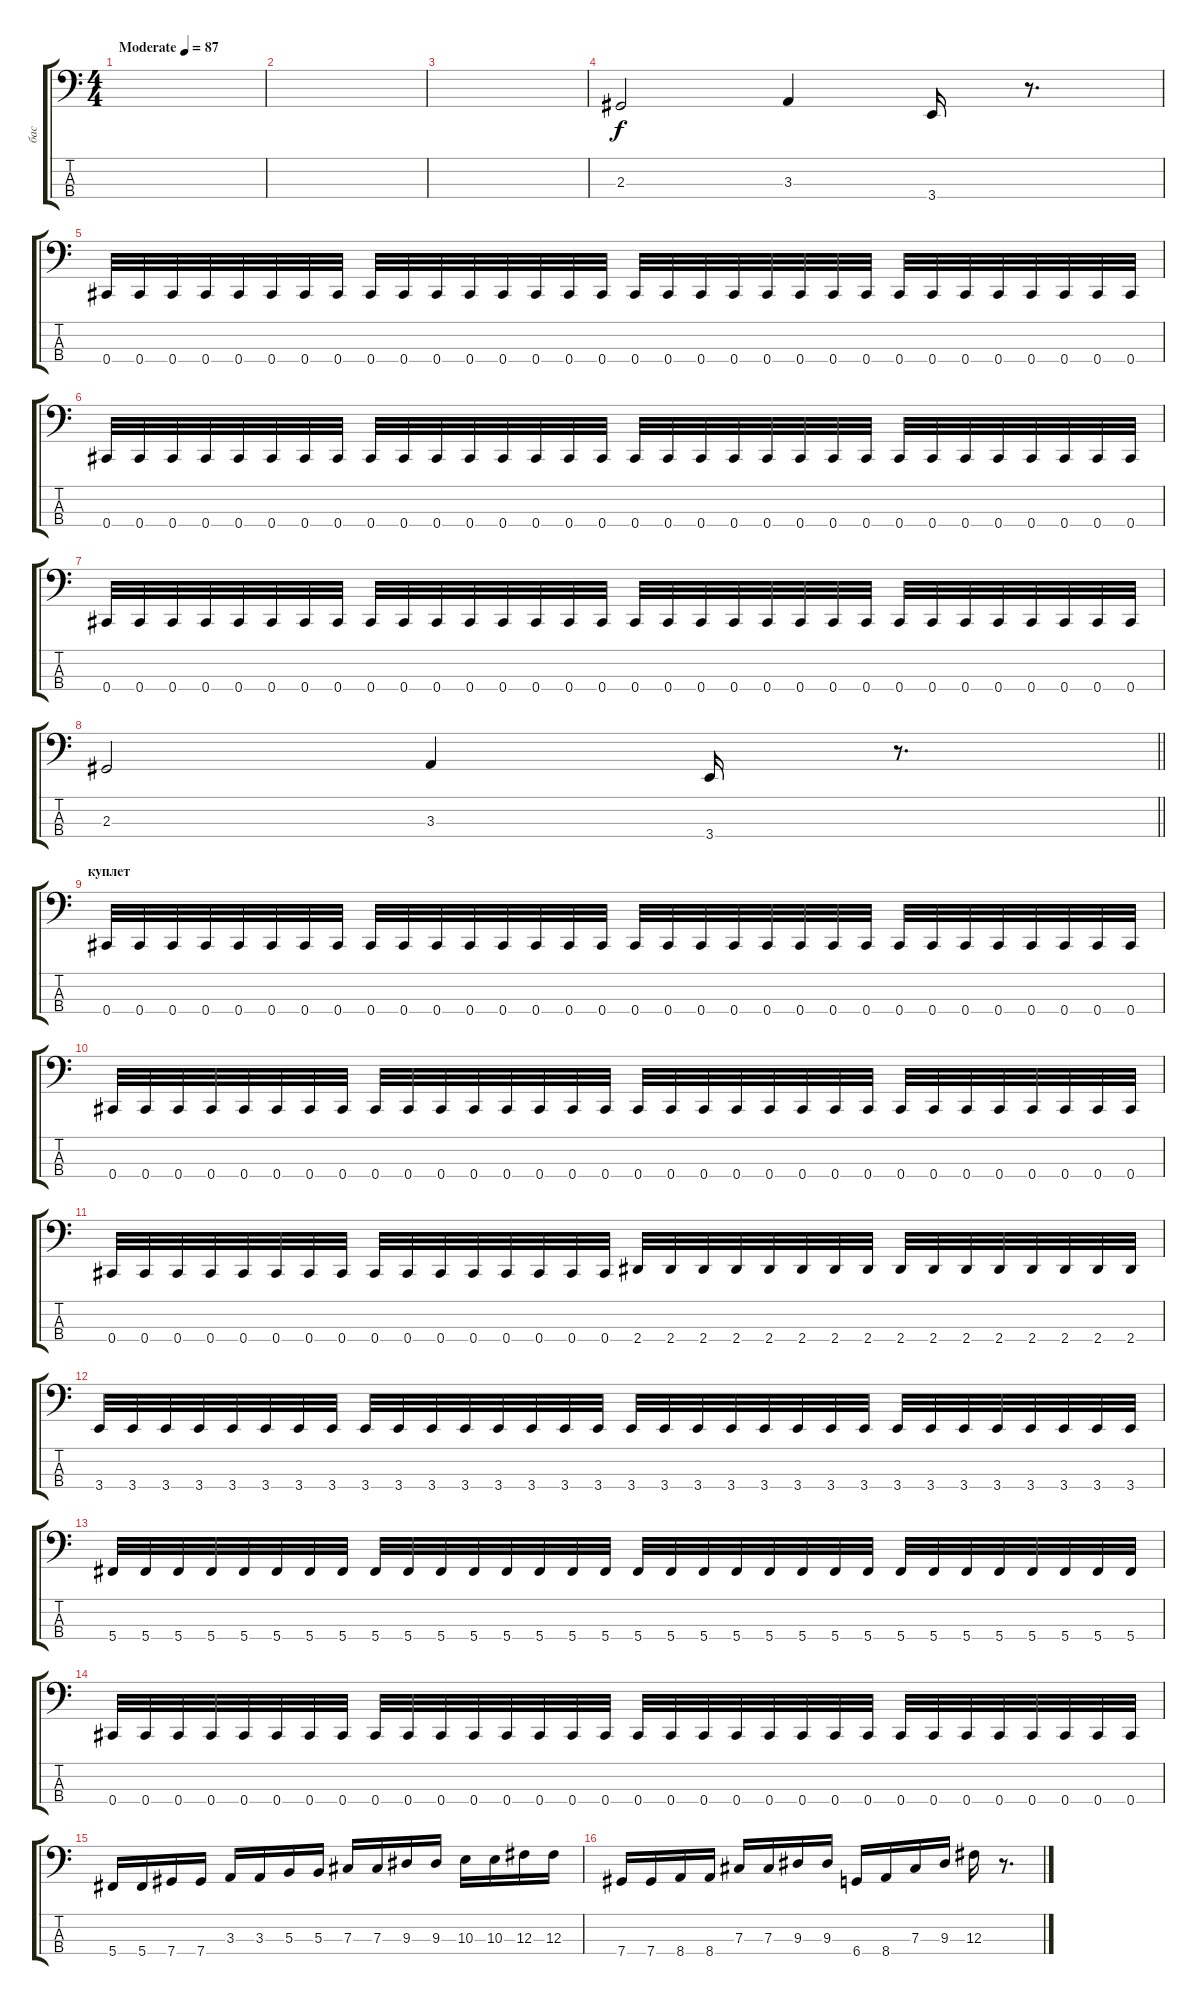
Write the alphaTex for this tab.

\track ("бас" "бас") {instrument electricbassfinger}
\staff {score tabs}
\tuning (E2 B1 Gb1 Db1) {hide}
\ts (4 4)
\tempo (87 "Moderate")
\clef f4
\ks c
|
|
|
2.3.2 3.3.4 3.4.16 r.8{d} |
0.4.32 0.4.32 0.4.32 0.4.32 0.4.32 0.4.32 0.4.32 0.4.32 0.4.32 0.4.32 0.4.32 0.4.32 0.4.32 0.4.32 0.4.32 0.4.32 0.4.32 0.4.32 0.4.32 0.4.32 0.4.32 0.4.32 0.4.32 0.4.32 0.4.32 0.4.32 0.4.32 0.4.32 0.4.32 0.4.32 0.4.32 0.4.32 |
0.4.32 0.4.32 0.4.32 0.4.32 0.4.32 0.4.32 0.4.32 0.4.32 0.4.32 0.4.32 0.4.32 0.4.32 0.4.32 0.4.32 0.4.32 0.4.32 0.4.32 0.4.32 0.4.32 0.4.32 0.4.32 0.4.32 0.4.32 0.4.32 0.4.32 0.4.32 0.4.32 0.4.32 0.4.32 0.4.32 0.4.32 0.4.32 |
0.4.32 0.4.32 0.4.32 0.4.32 0.4.32 0.4.32 0.4.32 0.4.32 0.4.32 0.4.32 0.4.32 0.4.32 0.4.32 0.4.32 0.4.32 0.4.32 0.4.32 0.4.32 0.4.32 0.4.32 0.4.32 0.4.32 0.4.32 0.4.32 0.4.32 0.4.32 0.4.32 0.4.32 0.4.32 0.4.32 0.4.32 0.4.32 |
\barLineRight lightlight
2.3.2 3.3.4 3.4.16 r.8{d} |
\section ("" "куплет")
0.4.32 0.4.32 0.4.32 0.4.32 0.4.32 0.4.32 0.4.32 0.4.32 0.4.32 0.4.32 0.4.32 0.4.32 0.4.32 0.4.32 0.4.32 0.4.32 0.4.32 0.4.32 0.4.32 0.4.32 0.4.32 0.4.32 0.4.32 0.4.32 0.4.32 0.4.32 0.4.32 0.4.32 0.4.32 0.4.32 0.4.32 0.4.32 |
0.4.32 0.4.32 0.4.32 0.4.32 0.4.32 0.4.32 0.4.32 0.4.32 0.4.32 0.4.32 0.4.32 0.4.32 0.4.32 0.4.32 0.4.32 0.4.32 0.4.32 0.4.32 0.4.32 0.4.32 0.4.32 0.4.32 0.4.32 0.4.32 0.4.32 0.4.32 0.4.32 0.4.32 0.4.32 0.4.32 0.4.32 0.4.32 |
0.4.32 0.4.32 0.4.32 0.4.32 0.4.32 0.4.32 0.4.32 0.4.32 0.4.32 0.4.32 0.4.32 0.4.32 0.4.32 0.4.32 0.4.32 0.4.32 2.4.32 2.4.32 2.4.32 2.4.32 2.4.32 2.4.32 2.4.32 2.4.32 2.4.32 2.4.32 2.4.32 2.4.32 2.4.32 2.4.32 2.4.32 2.4.32 |
3.4.32 3.4.32 3.4.32 3.4.32 3.4.32 3.4.32 3.4.32 3.4.32 3.4.32 3.4.32 3.4.32 3.4.32 3.4.32 3.4.32 3.4.32 3.4.32 3.4.32 3.4.32 3.4.32 3.4.32 3.4.32 3.4.32 3.4.32 3.4.32 3.4.32 3.4.32 3.4.32 3.4.32 3.4.32 3.4.32 3.4.32 3.4.32 |
5.4.32 5.4.32 5.4.32 5.4.32 5.4.32 5.4.32 5.4.32 5.4.32 5.4.32 5.4.32 5.4.32 5.4.32 5.4.32 5.4.32 5.4.32 5.4.32 5.4.32 5.4.32 5.4.32 5.4.32 5.4.32 5.4.32 5.4.32 5.4.32 5.4.32 5.4.32 5.4.32 5.4.32 5.4.32 5.4.32 5.4.32 5.4.32 |
0.4.32 0.4.32 0.4.32 0.4.32 0.4.32 0.4.32 0.4.32 0.4.32 0.4.32 0.4.32 0.4.32 0.4.32 0.4.32 0.4.32 0.4.32 0.4.32 0.4.32 0.4.32 0.4.32 0.4.32 0.4.32 0.4.32 0.4.32 0.4.32 0.4.32 0.4.32 0.4.32 0.4.32 0.4.32 0.4.32 0.4.32 0.4.32 |
5.4.16 5.4.16 7.4.16 7.4.16 3.3.16 3.3.16 5.3.16 5.3.16 7.3.16 7.3.16 9.3.16 9.3.16 10.3.16 10.3.16 12.3.16 12.3.16 |
7.4.16 7.4.16 8.4.16 8.4.16 7.3.16 7.3.16 9.3.16 9.3.16 6.4.16 8.4.16 7.3.16 9.3.16 12.3.16 r.8{d}
